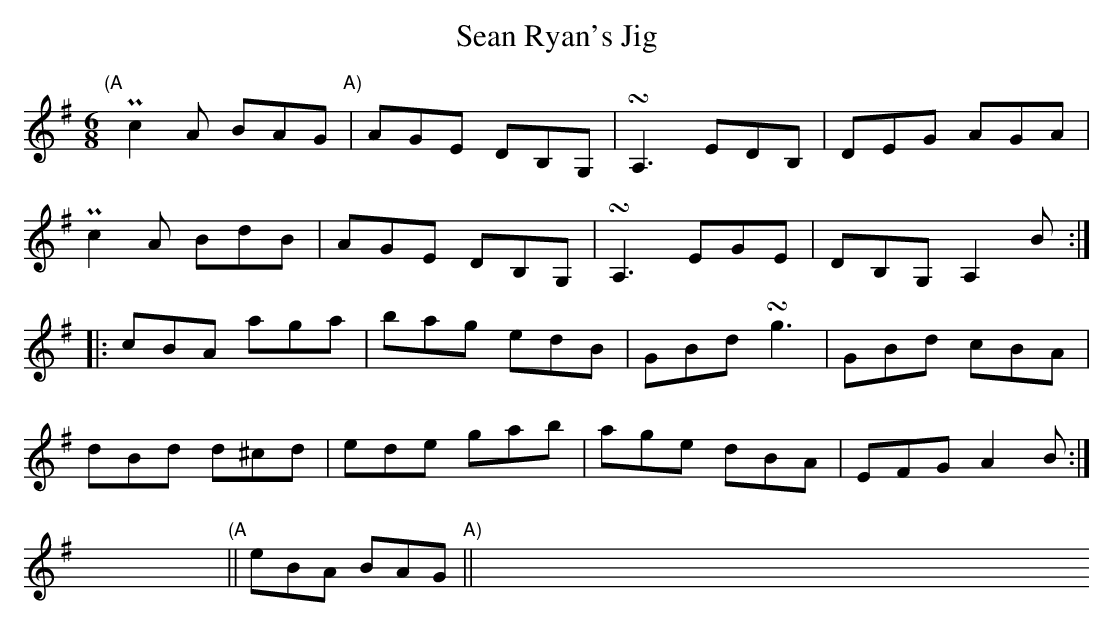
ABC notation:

X:1
U: ~ = !turn!
T:Sean Ryan's Jig
M:6/8
L:1/8
K:G
"(A"[|] Pc2 A BAG "A)"| AGE DB,G, | ~A,3 EDB, | DEG AGA |
Pc2 A BdB | AGE DB,G, | ~A,3 EGE | DB,G, A,2 B ::
cBA aga | bag edB | GBd ~g3 | GBd cBA |
dBd d^cd | ede gab | age dBA | EFG A2 B :|]
xxxx "(A"|| eBA BAG "A)"|| xxxx xxxx [|] xxxx xxxx [|]
